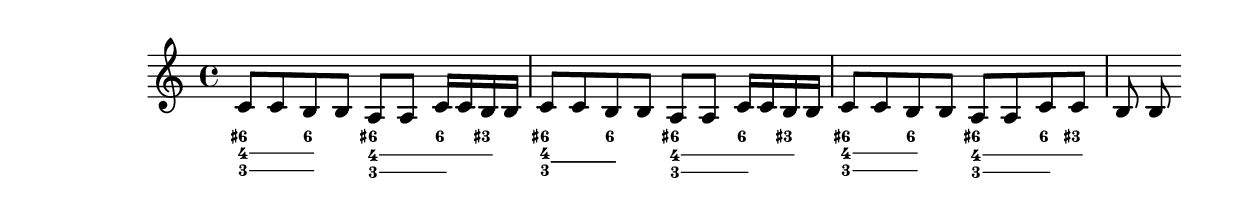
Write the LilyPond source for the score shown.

%% DO NOT EDIT this file manually; it is automatically
%% generated from LSR http://lsr.dsi.unimi.it
%% Make any changes in LSR itself, or in Documentation/snippets/new/ ,
%% and then run scripts/auxiliar/makelsr.py
%%
%% This file is in the public domain.
\version "2.14.0"

\header {
  lsrtags = "chords, tweaks-and-overrides"

%% Translation of GIT committish: 615cbf212fdaf0b220b3330da417d0c3602494f2
  texidoces = "
Allí donde se utilicen líneas extensoras para el bajo cifrado mediante
el establecimiento de @code{useBassFigureExtenders} al valor
verdadero, las parejas de líneas extensoras congruentes se centran
verticalmente si el valor de @code{figuredBassCenterContinuations}
tiene el valor verdadero.

"
  doctitlees = "Centrado vertical de las líneas de bajo cifrado emparejadas"



  texidoc = "
Where figured bass extender lines are being used by setting
@code{useBassFigureExtenders} to true, pairs of congruent figured bass
extender lines are vertically centered if
@code{figuredBassCenterContinuations} is set to true.

"
  doctitle = "Vertically centering paired figured bass extenders"
} % begin verbatim

<<
  \relative c' {
    c8 c b b a a c16 c b b
    c8 c b b a a c16 c b b
    c8 c b b a a c c b b
  }
  \figures {
    \set useBassFigureExtenders = ##t
    <6+ 4 3>4 <6 4 3>8 r
    <6+ 4 3>4 <6 4 3>8 <4 3+>16 r
    \set figuredBassCenterContinuations = ##t
    <6+ 4 3>4 <6 4 3>8 r
    <6+ 4 3>4 <6 4 3>8 <4 3+>16 r
    \set figuredBassCenterContinuations = ##f
    <6+ 4 3>4 <6 4 3>8 r
    <6+ 4 3>4 <6 4 3>8 <4 3+>8
  }
>>

